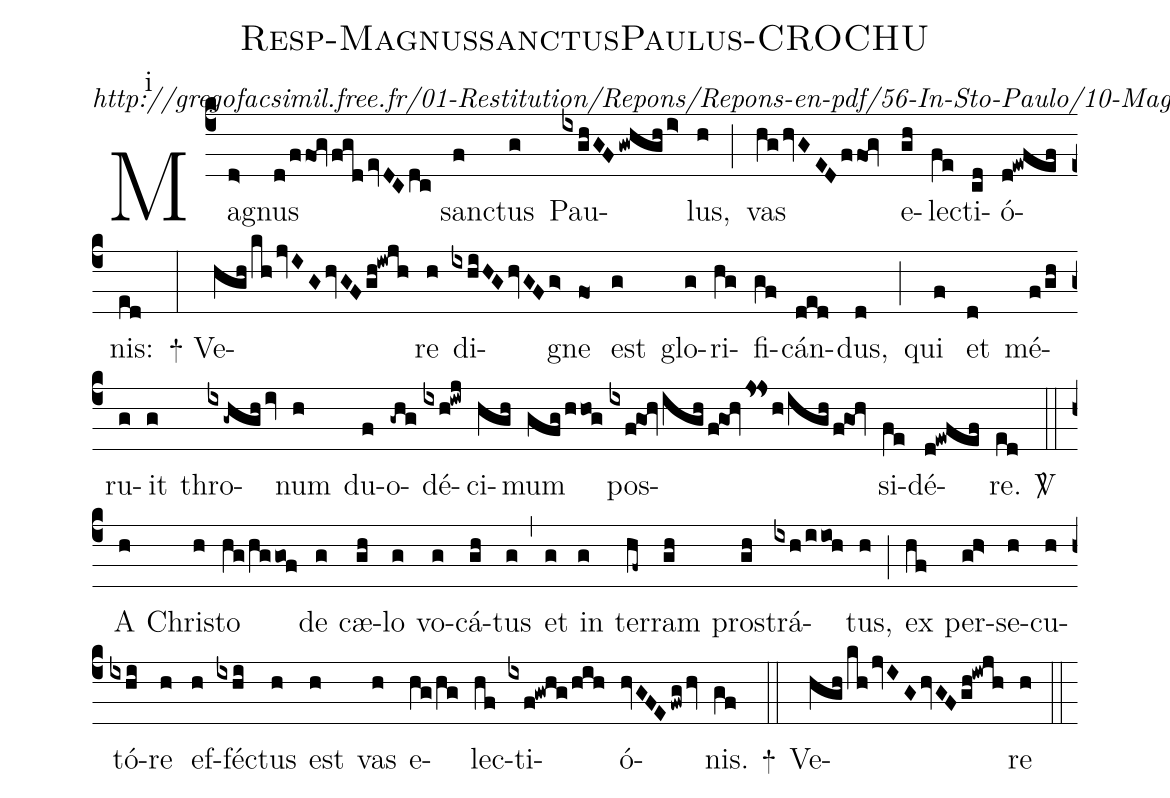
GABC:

name: Resp-MagnussanctusPaulus-CROCHU;
commentary: http://gregofacsimil.free.fr/01-Restitution/Repons/Repons-en-pdf/56-In-Sto-Paulo/10-Magnus-sanctus-Paulus.pdf;
annotation: i;
%%
(c4) Ma(d>)gnus(d/ffOg/fgd/evDCdc) san(f)ctus(g) Pau(ixghGFgwhgh/i>)lus,(h) (;) vas(hg/hvGEDffOg) e(gh)lec(fe)ti(cd)ó(d!ewfef)nis:(ed) (:)+ Ve(hgh/kh/jvIGhvGFgh!iwjh)re(h) di(ixhiHGhvGFg>)gne(fo) est(g) glo(g)ri(hg)fi(gf)cán(ded)dus,(d) (;) qui(f) et(d) mé(f/gh)ru(g)it(g) thro(ix-ghgh/iv)num(h) du(f)o(-ghg)dé(ixh!iwj)ci(hgh)mum(gfg/hhog) pos(ixf!goh/igh/f!gohjs!jsh/igh/f!goh)si(fe)dé(d!ewfef)re.(ed)
<sp>V/</sp> (::)
A(h) Chri(h)sto(hg/hggof) de(g) cæ(gh)lo(g) vo(g)cá(gh)tus(g) (,) et(g) in(g) ter(hf~)ram(gh) pro(gh)strá(ixh/iioh)tus,(h) (;) ex(hf) per(gh>)se(h)cu(h)tó(ixhi)re(h) ef(h)féc(ixhi)tus(h) est(h) vas(h) e(hg/hg)lec(hf)ti(ixf!gwhg/hih)ó(hvGFEfwg/hv)nis.(gf)
+(::) Ve(hgh/kh/jvIGhvGFgh!iwjh)re(h) (::)
